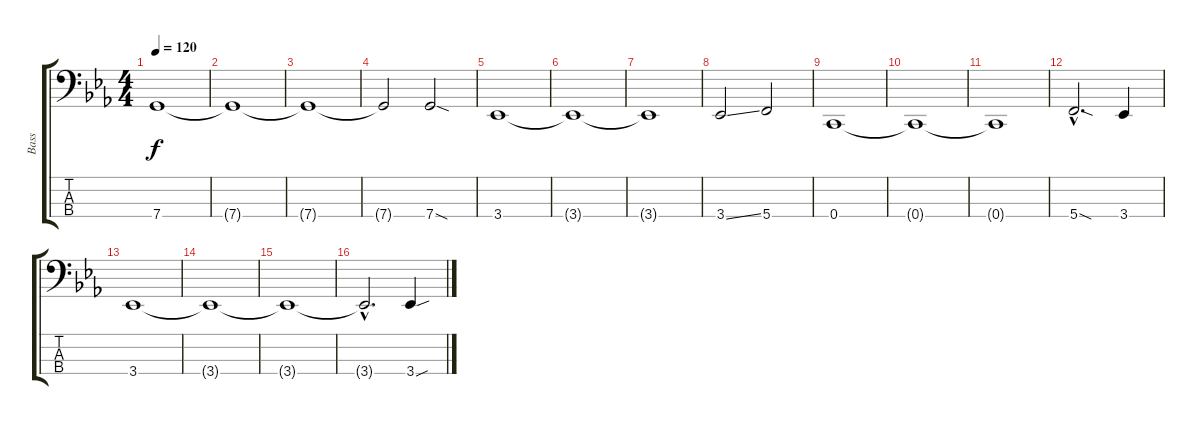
\track ("Bass" "Bass") {instrument electricbasspick}
\staff {score tabs}
\tuning (F2 C2 G1 C1) {hide}
\ts (4 4)
\tempo 120
\clef f4
\ks eb
7.4.1{dy f} |
7.4{t}.1 |
7.4{t}.1 |
7.4{t}.2 7.4{sod}.2 |
3.4.1 |
3.4{t}.1 |
3.4{t}.1 |
3.4{ss}.2 5.4.2 |
0.4.1 |
0.4{t}.1 |
0.4{t}.1 |
5.4{sod hac}.2{d} 3.4.4 |
3.4.1 |
3.4{t}.1 |
3.4{t}.1 |
3.4{hac t}.2{d} 3.4{sou}.4
